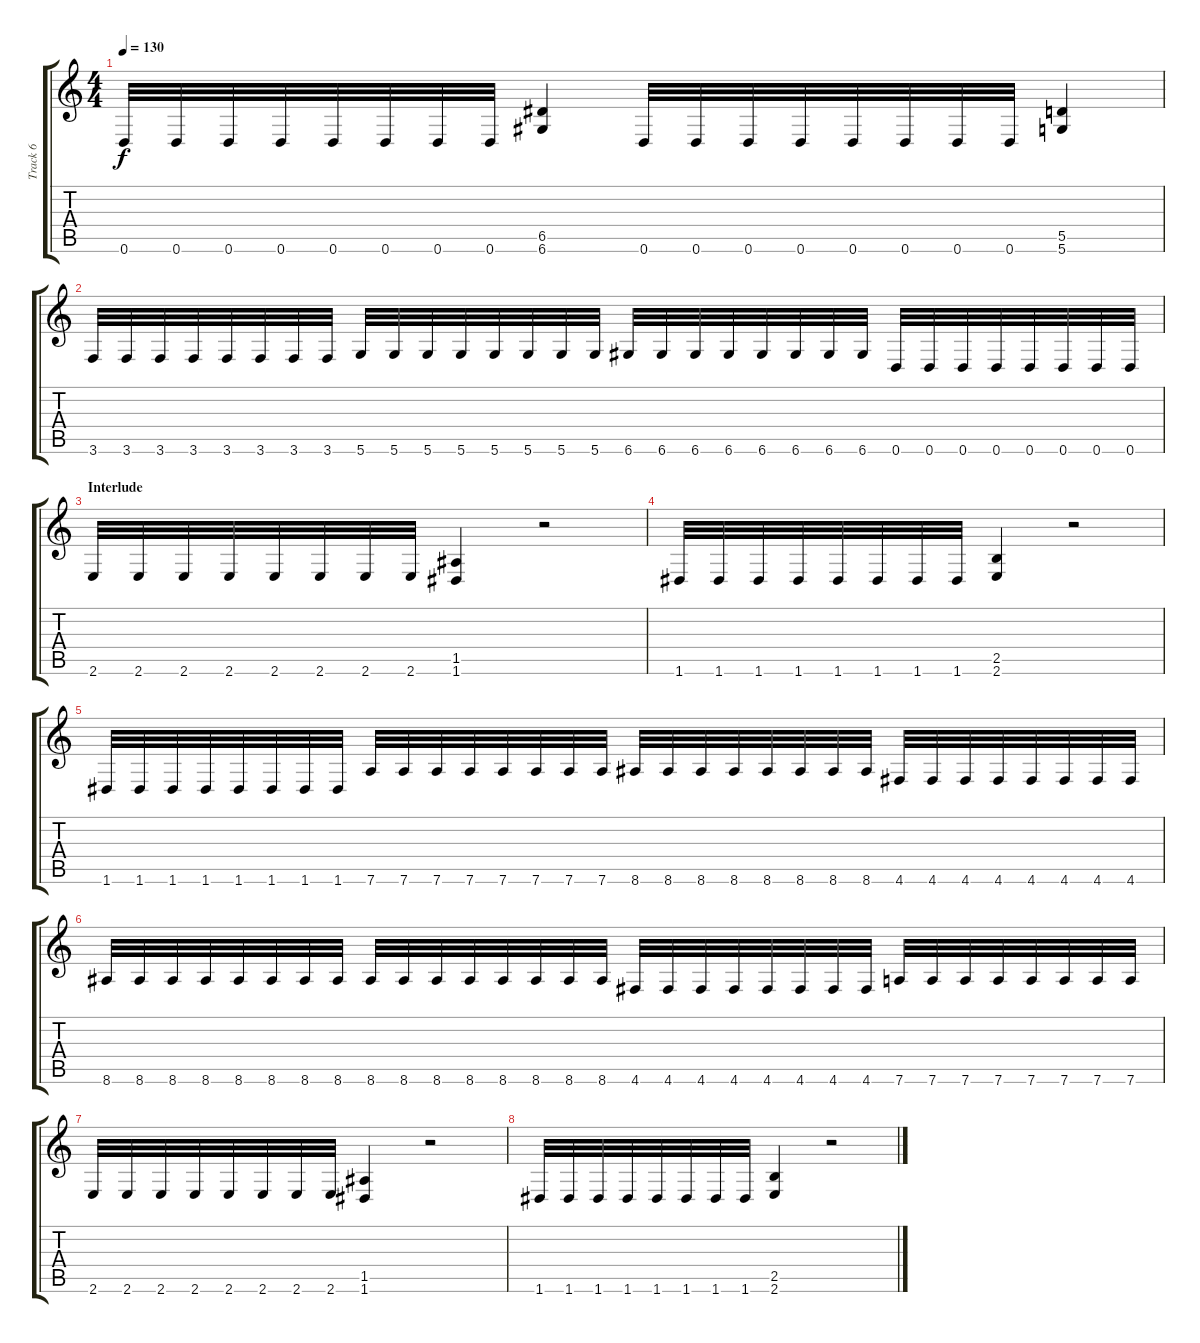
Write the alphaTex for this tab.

\track ("Track 6" "Track 6") {instrument distortionguitar}
\staff {score tabs}
\tuning (E4 B3 G3 D3 A2 D2) {hide}
\ts (4 4)
\tempo 130
\clef g2
\ks c
0.6.32{dy f} 0.6.32 0.6.32 0.6.32 0.6.32 0.6.32 0.6.32 0.6.32 (6.5 6.6).4 0.6.32 0.6.32 0.6.32 0.6.32 0.6.32 0.6.32 0.6.32 0.6.32 (5.5 5.6).4 |
3.6.32 3.6.32 3.6.32 3.6.32 3.6.32 3.6.32 3.6.32 3.6.32 5.6.32 5.6.32 5.6.32 5.6.32 5.6.32 5.6.32 5.6.32 5.6.32 6.6.32 6.6.32 6.6.32 6.6.32 6.6.32 6.6.32 6.6.32 6.6.32 0.6.32 0.6.32 0.6.32 0.6.32 0.6.32 0.6.32 0.6.32 0.6.32 |
\section ("" "Interlude")
2.6.32 2.6.32 2.6.32 2.6.32 2.6.32 2.6.32 2.6.32 2.6.32 (1.5 1.6).4 r.2 |
1.6.32 1.6.32 1.6.32 1.6.32 1.6.32 1.6.32 1.6.32 1.6.32 (2.5 2.6).4 r.2 |
1.6.32 1.6.32 1.6.32 1.6.32 1.6.32 1.6.32 1.6.32 1.6.32 7.6.32 7.6.32 7.6.32 7.6.32 7.6.32 7.6.32 7.6.32 7.6.32 8.6.32 8.6.32 8.6.32 8.6.32 8.6.32 8.6.32 8.6.32 8.6.32 4.6.32 4.6.32 4.6.32 4.6.32 4.6.32 4.6.32 4.6.32 4.6.32 |
8.6.32 8.6.32 8.6.32 8.6.32 8.6.32 8.6.32 8.6.32 8.6.32 8.6.32 8.6.32 8.6.32 8.6.32 8.6.32 8.6.32 8.6.32 8.6.32 4.6.32 4.6.32 4.6.32 4.6.32 4.6.32 4.6.32 4.6.32 4.6.32 7.6.32 7.6.32 7.6.32 7.6.32 7.6.32 7.6.32 7.6.32 7.6.32 |
2.6.32 2.6.32 2.6.32 2.6.32 2.6.32 2.6.32 2.6.32 2.6.32 (1.5 1.6).4 r.2 |
1.6.32 1.6.32 1.6.32 1.6.32 1.6.32 1.6.32 1.6.32 1.6.32 (2.5 2.6).4 r.2
